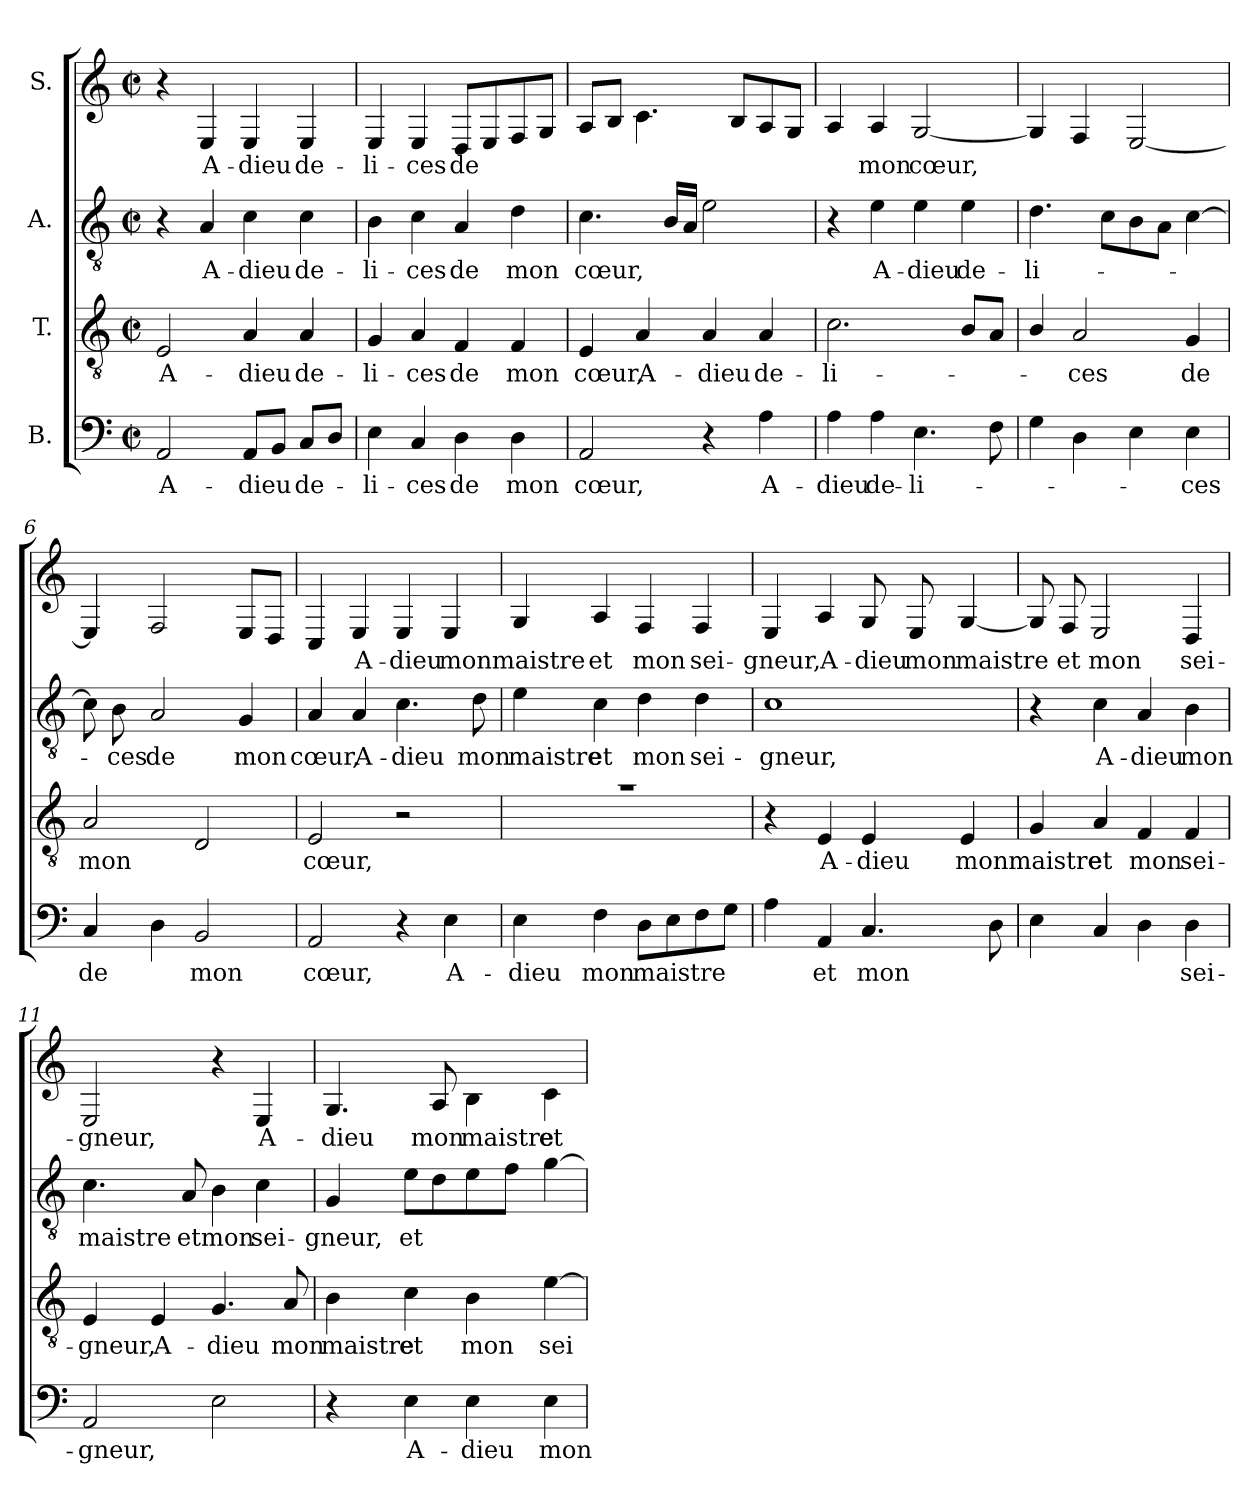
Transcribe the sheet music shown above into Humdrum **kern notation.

**kern	**text	**kern	**text	**kern	**text	**kern	**text
*part4	*part4	*part3	*part3	*part2	*part2	*part1	*part1
*staff4	*staff4	*staff3	*staff3	*staff2	*staff2	*staff1	*staff1
*I"B.	*	*I"T.	*	*I"A.	*	*I"S.	*
*clefF4	*	*clefGv2	*	*clefGv2	*	*clefG2	*
*	*	*ITrd-7c-12	*	*	*	*ITrd-7c-12	*
*k[]	*	*k[]	*	*k[]	*	*k[]	*
*C:	*	*C:	*	*C:	*	*C:	*
*M2/2	*	*M2/2	*	*M2/2	*	*M2/2	*
*met(c|)	*	*met(c|)	*	*met(c|)	*	*met(c|)	*
=1	=1	=1	=1	=1	=1	=1	=1
2AA/	A-	2e/	A-	4r	.	4r	.
.	.	.	.	4A/	A-	4e/	A-
8AA/L	-dieu	4a/	-dieu	4c\	-dieu	4e/	-dieu
8BB/J	.	.	.	.	.	.	.
8C/L	de-	4a/	de-	4c\	de-	4e/	de-
8D/J	.	.	.	.	.	.	.
=2	=2	=2	=2	=2	=2	=2	=2
4E\	-li-	4g/	-li-	4B\	-li-	4e/	-li-
4C/	-ces	4a/	-ces	4c\	-ces	4e/	-ces
4D\	de	4f/	de	4A/	de	8d/L	de
.	.	.	.	.	.	8e/	.
4D\	mon	4f/	mon	4d\	mon	8f/	.
.	.	.	.	.	.	8g/J	.
=3	=3	=3	=3	=3	=3	=3	=3
2AA/	cœur,	4e/	cœur,	4.c\	cœur,	8a/L	.
.	.	.	.	.	.	8b/J	.
.	.	4a/	A-	.	.	4.cc\	.
.	.	.	.	16B/LL	.	.	.
.	.	.	.	16A/JJ	.	.	.
4r	.	4a/	-dieu	2e\	.	.	.
.	.	.	.	.	.	8b/L	.
4A\	A-	4a/	de-	.	.	8a/	.
.	.	.	.	.	.	8g/J	.
=4	=4	=4	=4	=4	=4	=4	=4
4A\	-dieu	2.cc\	-li-	4r	.	4a/	.
4A\	de-	.	.	4e\	A-	4a/	mon
4.E\	-li-	.	.	4e\	-dieu	[2g/	cœur,
.	.	8b/L	.	4e\	de-	.	.
8F\	.	8a/J	.	.	.	.	.
=5	=5	=5	=5	=5	=5	=5	=5
4G\	.	4b/	.	4.d\	-li-	4g/]	.
4D\	.	2a/	-ces	.	.	4f/	.
.	.	.	.	8c\L	.	.	.
4E\	.	.	.	8B\	.	[2e/	.
.	.	.	.	8A\J	.	.	.
4E\	-ces	4g/	de	[4c\	.	.	.
!!LO:LB:g=z
=6	=6	=6	=6	=6	=6	=6	=6
4C/	de	2a/	mon	8c\]	.	4e/]	.
.	.	.	.	8B\	-ces	.	.
4D\	.	.	.	2A/	de	2f/	.
2BB/	mon	2d/	.	.	.	.	.
.	.	.	.	4G/	mon	8e/L	.
.	.	.	.	.	.	8d/J	.
=7	=7	=7	=7	=7	=7	=7	=7
2AA/	cœur,	2e/	cœur,	4A/	cœur,	4c/	.
.	.	.	.	4A/	A-	4e/	A-
4r	.	2r	.	4.c\	-dieu	4e/	-dieu
4E\	A-	.	.	.	.	4e/	mon
.	.	.	.	8d\	mon	.	.
=8	=8	=8	=8	=8	=8	=8	=8
4E\	-dieu	1rb	.	4e\	maistre	4g/	maistre
4F\	mon	.	.	4c\	et	4a/	et
8D\L	maistre	.	.	4d\	mon	4f/	mon
8E\	.	.	.	.	.	.	.
8F\	.	.	.	4d\	sei-	4f/	sei-
8G\J	.	.	.	.	.	.	.
=9	=9	=9	=9	=9	=9	=9	=9
4A\	.	4r	.	1c	-gneur,	4e/	-gneur,
4AA/	et	4e/	A-	.	.	4a/	A-
4.C/	mon	4e/	-dieu	.	.	8g/	-dieu
.	.	.	.	.	.	8e/	mon
.	.	4e/	mon	.	.	[4g/	maistre
8D\	.	.	.	.	.	.	.
=10	=10	=10	=10	=10	=10	=10	=10
4E\	.	4g/	maistre	4r	.	8g/]	.
.	.	.	.	.	.	8f/	et
4C/	.	4a/	et	4c\	A-	2e/	mon
4D\	.	4f/	mon	4A/	-dieu	.	.
4D\	sei-	4f/	sei-	4B\	mon	4d/	sei-
!!LO:LB:g=z
=11	=11	=11	=11	=11	=11	=11	=11
2AA/	-gneur,	4e/	-gneur,	4.c\	maistre	2e/	-gneur,
.	.	4e/	A-	.	.	.	.
.	.	.	.	8A/	et	.	.
2E\	.	4.g/	-dieu	4B\	mon	4r	.
.	.	.	.	4c\	sei-	4e/	A-
.	.	8a/	mon	.	.	.	.
=12	=12	=12	=12	=12	=12	=12	=12
4r	.	4b\	maistre	4G/	-gneur,	4.g/	-dieu
4E\	A-	4cc\	et	8e\L	et	.	.
.	.	.	.	8d\	.	8a/	mon
4E\	-dieu	4b\	mon	8e\	.	4b\	maistre
.	.	.	.	8f\J	.	.	.
4E\	mon	[4ee\	sei-	[4g\	.	4cc\	et
=	=	=	=	=	=	=	=
*-	*-	*-	*-	*-	*-	*-	*-
